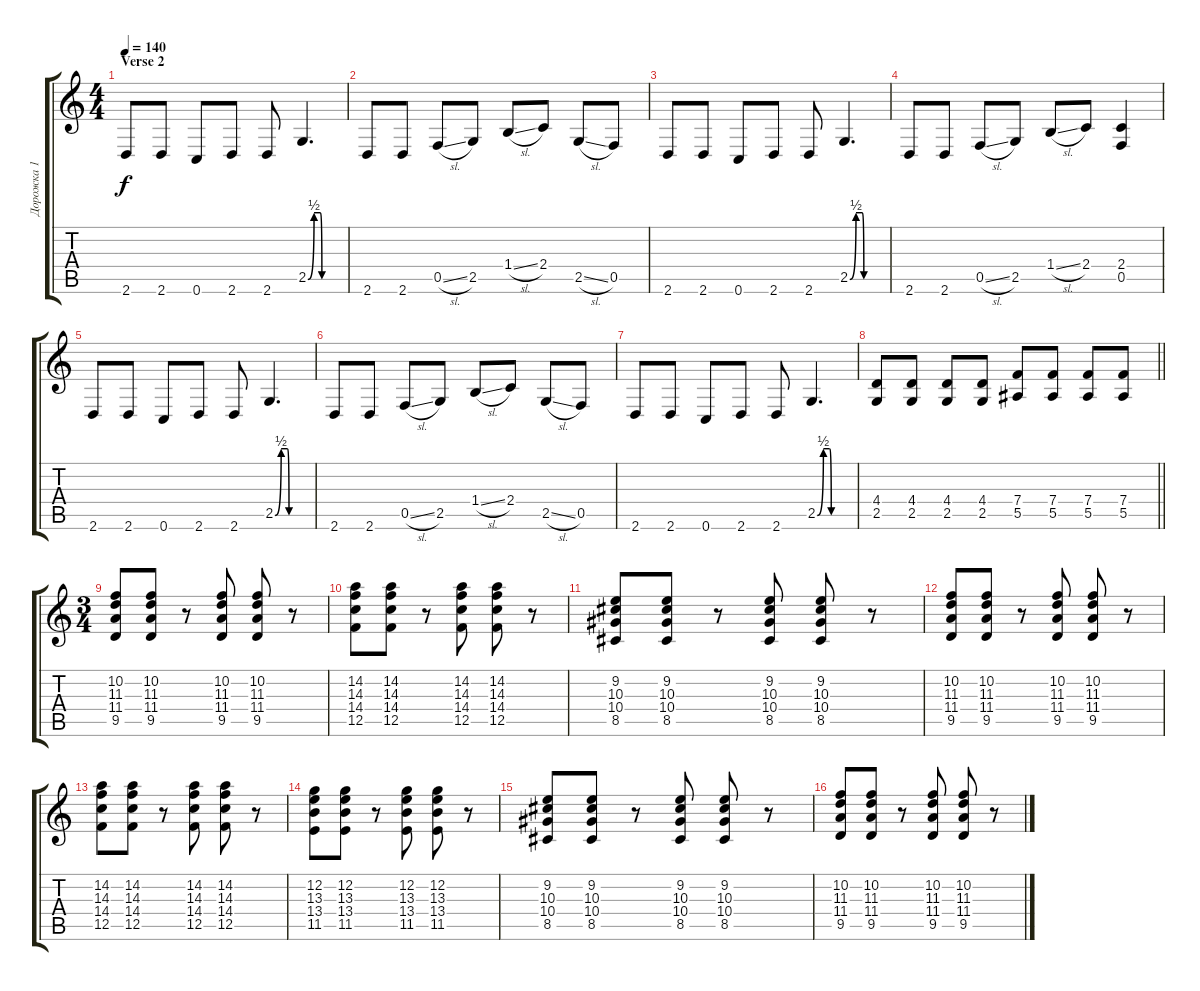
\track ("Дорожка 1" "Дорожка 1") {instrument distortionguitar}
\staff {score tabs}
\tuning (C4 G3 Eb3 Bb2 F2 C2) {hide}
\ts (4 4)
\section ("" "Verse 2")
\tempo 140
\clef g2
\ks c
2.6.8{dy f} 2.6.8 0.6.8 2.6.8 2.6.8 2.5{be (custom 0 0 10 2 20 2 23 0 30 0 60 0)}.4{d} |
2.6.8 2.6.8 0.5{sl}.8 2.5.8 1.4{sl}.8 2.4.8 2.5{sl}.8 0.5.8 |
2.6.8 2.6.8 0.6.8 2.6.8 2.6.8 2.5{be (custom 0 0 10 2 20 2 23 0 30 0 60 0)}.4{d} |
2.6.8 2.6.8 0.5{sl}.8 2.5.8 1.4{sl}.8 2.4.8 (2.4 0.5).4 |
2.6.8 2.6.8 0.6.8 2.6.8 2.6.8 2.5{be (custom 0 0 10 2 20 2 23 0 30 0 60 0)}.4{d} |
2.6.8 2.6.8 0.5{sl}.8 2.5.8 1.4{sl}.8 2.4.8 2.5{sl}.8 0.5.8 |
2.6.8 2.6.8 0.6.8 2.6.8 2.6.8 2.5{be (custom 0 0 10 2 20 2 23 0 30 0 60 0)}.4{d} |
\barLineRight lightlight
(4.4 2.5).8 (4.4 2.5).8 (4.4 2.5).8 (4.4 2.5).8 (7.4 5.5).8 (7.4 5.5).8 (7.4 5.5).8 (7.4 5.5).8 |
\ts (3 4)
\section ("" "")
(10.2 11.3 11.4 9.5).8 (10.2 11.3 11.4 9.5).8 r.8 (10.2 11.3 11.4 9.5).8 (10.2 11.3 11.4 9.5).8 r.8 |
(14.2 14.3 14.4 12.5).8 (14.2 14.3 14.4 12.5).8 r.8 (14.2 14.3 14.4 12.5).8 (14.2 14.3 14.4 12.5).8 r.8 |
(9.2 10.3 10.4 8.5).8 (9.2 10.3 10.4 8.5).8 r.8 (9.2 10.3 10.4 8.5).8 (9.2 10.3 10.4 8.5).8 r.8 |
(10.2 11.3 11.4 9.5).8 (10.2 11.3 11.4 9.5).8 r.8 (10.2 11.3 11.4 9.5).8 (10.2 11.3 11.4 9.5).8 r.8 |
(14.2 14.3 14.4 12.5).8 (14.2 14.3 14.4 12.5).8 r.8 (14.2 14.3 14.4 12.5).8 (14.2 14.3 14.4 12.5).8 r.8 |
(12.2 13.3 13.4 11.5).8 (12.2 13.3 13.4 11.5).8 r.8 (12.2 13.3 13.4 11.5).8 (12.2 13.3 13.4 11.5).8 r.8 |
(9.2 10.3 10.4 8.5).8 (9.2 10.3 10.4 8.5).8 r.8 (9.2 10.3 10.4 8.5).8 (9.2 10.3 10.4 8.5).8 r.8 |
(10.2 11.3 11.4 9.5).8 (10.2 11.3 11.4 9.5).8 r.8 (10.2 11.3 11.4 9.5).8 (10.2 11.3 11.4 9.5).8 r.8
